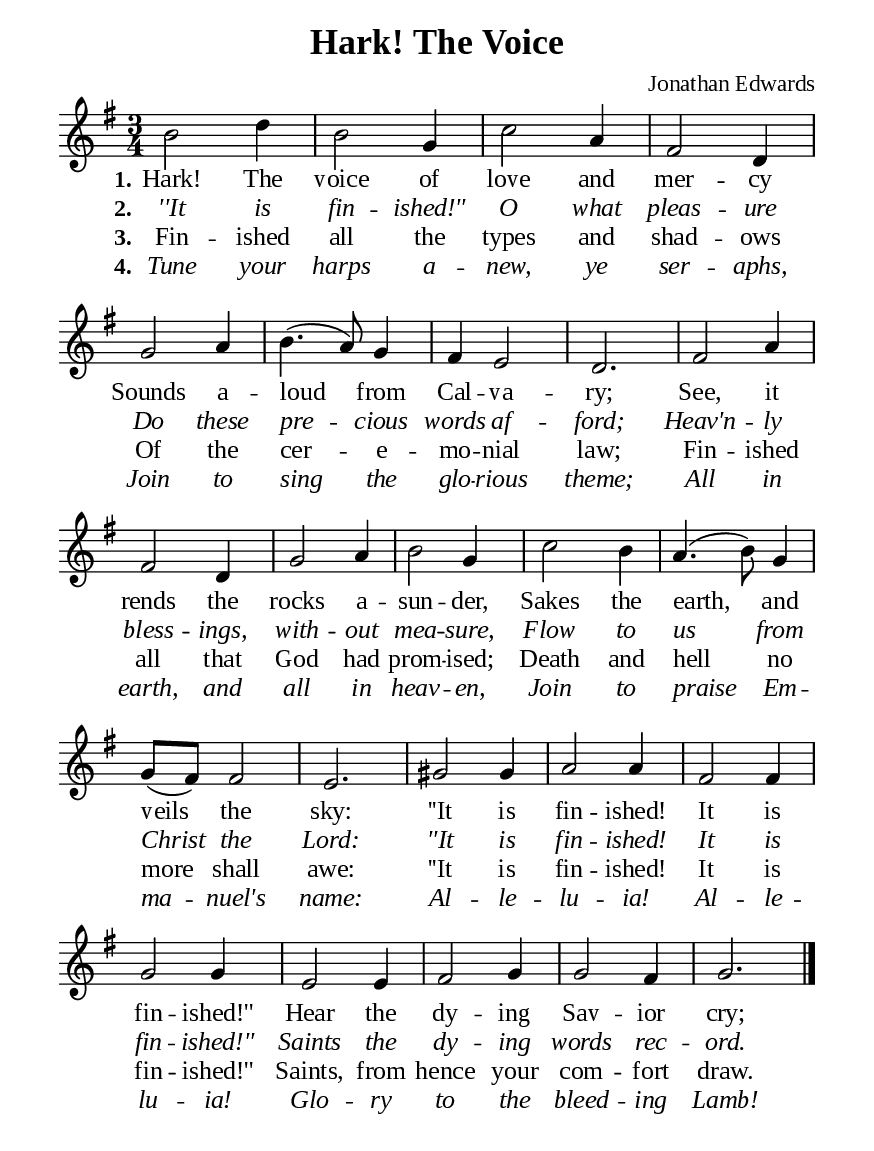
%%%%%%%%%%%%%%%%%%%%%%%%%%%%%
% CONTENTS OF THIS DOCUMENT
% 1. Common settings
% 2. Verse music
% 3. Verse lyrics
% 4. Layout
%%%%%%%%%%%%%%%%%%%%%%%%%%%%%

%%%%%%%%%%%%%%%%%%%%%%%%%%%%%
% 1. Common settings
%%%%%%%%%%%%%%%%%%%%%%%%%%%%%
\version "2.18.2"

\header {
  title = "Hark! The Voice"
  composer = "Jonathan Edwards"
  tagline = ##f
}

global= {
  \key g \major
  \time 3/4
  \override Score.BarNumber.break-visibility = ##(#f #f #f)
  \override Lyrics.LyricSpace.minimum-distance = #3.0
}

\paper {
  #(set-paper-size "a5")
  top-margin = 3.2\mm
  bottom-marign = 10\mm
  left-margin = 10\mm
  right-margin = 10\mm
  indent = #0
  #(define fonts
	 (make-pango-font-tree "Liberation Serif"
	 		       "Liberation Serif"
			       "Liberation Serif"
			       (/ 20 20)))
  system-system-spacing = #'((basic-distance . 3) (padding . 3))
}

printItalic = \with {
  \override LyricText.font-shape = #'italic
}

%%%%%%%%%%%%%%%%%%%%%%%%%%%%%
% 2. Verse music
%%%%%%%%%%%%%%%%%%%%%%%%%%%%%
musicVerseSoprano = \relative c'' {
  %{	01	%} b2 d4 |
  %{	02	%} b2 g4 |
  %{	03	%} c2 a4 |
  %{	04	%} fis2 d4 |
  %{	05	%} g2 a4 |
  %{	06	%} b4. (a8) g4 |
  %{	07	%} fis e2 |
  %{	08	%} d2. |
  %{	09	%} fis2 a4 |
  %{	10	%} fis2 d4 |
  %{	11	%} g2 a4 |
  %{	12	%} b2 g4 |
  %{	13	%} c2 b4 |
  %{	14	%} a4. (b8) g4 |
  %{	15	%} g8 (fis) fis2 |
  %{	16	%} e2. |
  %{	17	%} gis2 gis4 |
  %{	18	%} a2 a4 |
  %{	19	%} fis2 fis4 |
  %{	20	%} g2 g4 |
  %{	21	%} e2 e4 |
  %{	22	%} fis2 g4 |
  %{	23	%} g2 fis4 |
  %{	24	%} g2. \bar "|."
}

%%%%%%%%%%%%%%%%%%%%%%%%%%%%%
% 3. Verse lyrics
%%%%%%%%%%%%%%%%%%%%%%%%%%%%%
verseOne = \lyricmode {
  \set stanza = #"1."
  Hark! The voice of love and mer -- cy
  Sounds a -- loud from Cal -- va -- ry;
  See, it rends the rocks a -- sun -- der,
  Sakes the earth, and veils the sky:
  ''It is fin -- ished! It is fin -- ished!''
  Hear the dy -- ing Sav -- ior cry;
}

verseTwo = \lyricmode {
  \set stanza = #"2."
  ''It is fin -- ished!'' O what pleas -- ure
  Do these pre -- cious words af -- ford;
  Heav'n -- ly bless -- ings, with -- out mea -- sure,
  Flow to us from Christ the Lord:
  ''It is fin -- ished! It is fin -- ished!''
  Saints the dy -- ing words rec -- ord.
}

verseThree = \lyricmode {
  \set stanza = #"3."
  Fin -- ished all the types and shad -- ows
  Of the cer -- e -- mo -- nial law;
  Fin -- ished all that God had prom -- ised;
  Death and hell no more shall awe:
  ''It is fin -- ished! It is fin -- ished!''
  Saints, from hence your com -- fort draw.
}

verseFour = \lyricmode {
  \set stanza = #"4."
  Tune your harps a -- new, ye ser -- aphs,
  Join to sing the glo -- rious theme;
  All in earth, and all in heav -- en,
  Join to praise Em -- ma -- nuel's name:
  Al -- le -- lu -- ia! Al -- le -- lu -- ia!
  Glo -- ry to the bleed -- ing Lamb!
}

%%%%%%%%%%%%%%%%%%%%%%%%%%%%%
% 4. Layout
%%%%%%%%%%%%%%%%%%%%%%%%%%%%%
\score {
    \new ChoirStaff <<
      \new Staff <<
        \clef "treble"
        \new Voice = "sopranos" { \global   \musicVerseSoprano }
      >>
      \new Lyrics \lyricsto sopranos \verseOne
      \new Lyrics \printItalic \lyricsto sopranos \verseTwo
      \new Lyrics \lyricsto sopranos \verseThree
      \new Lyrics \printItalic \lyricsto sopranos \verseFour
    >>
}
